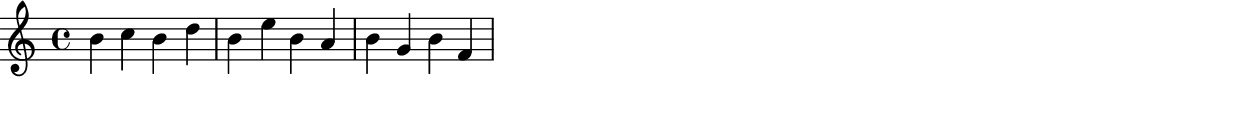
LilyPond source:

%% Generated by lilypond-book
%% Options: [exampleindent=10.16\mm,indent=0\mm,line-width=160\mm,quote]
\include "lilypond-book-preamble.ly"


% ****************************************************************
% Start cut-&-pastable-section
% ****************************************************************

#(ly:set-option 'eps-box-padding 3.000000)



\paper {
  indent = 0\mm
  line-width = 160\mm
  % offset the left padding, also add 1mm as lilypond creates cropped
  % images with a little space on the right
  line-width = #(- line-width (* mm  3.000000) (* mm 1))
  line-width = 160\mm - 2.0 * 10.16\mm
  % offset the left padding, also add 1mm as lilypond creates cropped
  % images with a little space on the right
  line-width = #(- line-width (* mm  3.000000) (* mm 1))
}

\layout {
  
}




% ****************************************************************
% ly snippet:
% ****************************************************************
\sourcefileline 202
\relative {
  b' c % c is 1 staff space up, so is the c above
  b d  % d is 2 up or 5 down, so is the d above
  b e  % e is 3 up or 4 down, so is the e above
  b a  % a is 6 up or 1 down, so is the a below
  b g  % g is 5 up or 2 down, so is the g below
  b f  % f is 4 up or 3 down, so is the f below
}



% ****************************************************************
% end ly snippet
% ****************************************************************
